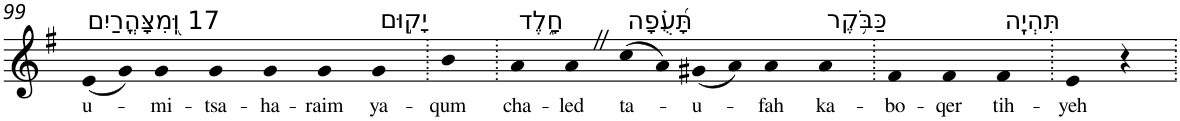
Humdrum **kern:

**kern	**text
*part1	*part1
*staff1	*staff1
*I"Piano	*
*I'Pno	*
!!LO:PB:g=z
*clefG2	*
*k[f#]	*
*G:	*
=99	=99
!LO:TX:a:t=17 וּֽ֭מִצָּהֳרַיִם	!
!	!LO:LY:b
(8e	u-
8g)	.
!	!LO:LY:b
4g	-mi-
!	!LO:LY:b
4g	-tsa-
!	!LO:LY:b
4g	-ha-
!	!LO:LY:b
4g	-raim
!LO:TX:a:t=יָק֣וּם	!
!	!LO:LY:b
4g	ya-
=100.	=100.
!	!LO:LY:b
4b	-qum
=101.	=101.
!LO:TX:a:t=חָ֑לֶד	!
!	!LO:LY:b
4a	cha-
!	!LO:LY:b
4aZ	-led
!LO:TX:a:t=תָּ֝עֻ֗פָה	!
!	!LO:LY:b
(8cc	ta-
8a)	.
!	!LO:LY:b
(8g#X	-u-
8a)	.
!	!LO:LY:b
4a	-fah
!LO:TX:a:t=כַּבֹּ֥קֶר	!
!	!LO:LY:b
4a	ka-
=102.	=102.
!	!LO:LY:b
4f#	-bo-
!	!LO:LY:b
4f#	-qer
!LO:TX:a:t=תִּהְיֶֽה	!
!	!LO:LY:b
4f#	tih-
=103.	=103.
!	!LO:LY:b
4e	-yeh
4r	.
=.	=.
*-	*-
